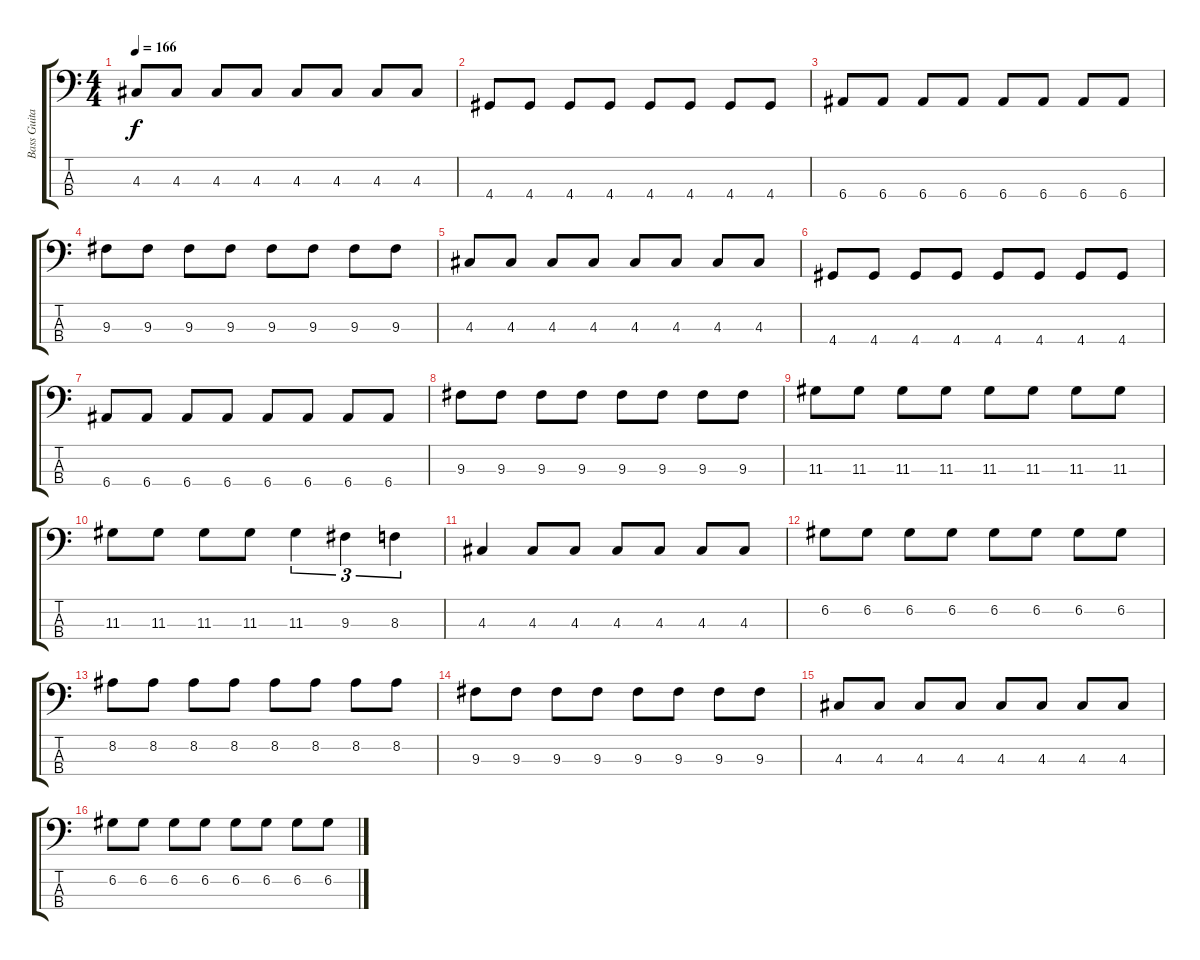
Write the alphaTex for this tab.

\track ("Bass Guitar" "Bass Guita") {instrument electricbassfinger}
\staff {score tabs}
\tuning (G2 D2 A1 E1) {hide}
\ts (4 4)
\tempo 166
\clef f4
\ks c
4.3.8{dy f} 4.3.8 4.3.8 4.3.8 4.3.8 4.3.8 4.3.8 4.3.8 |
4.4.8 4.4.8 4.4.8 4.4.8 4.4.8 4.4.8 4.4.8 4.4.8 |
6.4.8 6.4.8 6.4.8 6.4.8 6.4.8 6.4.8 6.4.8 6.4.8 |
9.3.8 9.3.8 9.3.8 9.3.8 9.3.8 9.3.8 9.3.8 9.3.8 |
4.3.8 4.3.8 4.3.8 4.3.8 4.3.8 4.3.8 4.3.8 4.3.8 |
4.4.8 4.4.8 4.4.8 4.4.8 4.4.8 4.4.8 4.4.8 4.4.8 |
6.4.8 6.4.8 6.4.8 6.4.8 6.4.8 6.4.8 6.4.8 6.4.8 |
9.3.8 9.3.8 9.3.8 9.3.8 9.3.8 9.3.8 9.3.8 9.3.8 |
11.3.8 11.3.8 11.3.8 11.3.8 11.3.8 11.3.8 11.3.8 11.3.8 |
11.3.8 11.3.8 11.3.8 11.3.8 11.3.4{tu (3 2)} 9.3.4{tu (3 2)} 8.3.4{tu (3 2)} |
4.3.4 4.3.8 4.3.8 4.3.8 4.3.8 4.3.8 4.3.8 |
6.2.8 6.2.8 6.2.8 6.2.8 6.2.8 6.2.8 6.2.8 6.2.8 |
8.2.8 8.2.8 8.2.8 8.2.8 8.2.8 8.2.8 8.2.8 8.2.8 |
9.3.8 9.3.8 9.3.8 9.3.8 9.3.8 9.3.8 9.3.8 9.3.8 |
4.3.8 4.3.8 4.3.8 4.3.8 4.3.8 4.3.8 4.3.8 4.3.8 |
6.2.8 6.2.8 6.2.8 6.2.8 6.2.8 6.2.8 6.2.8 6.2.8
